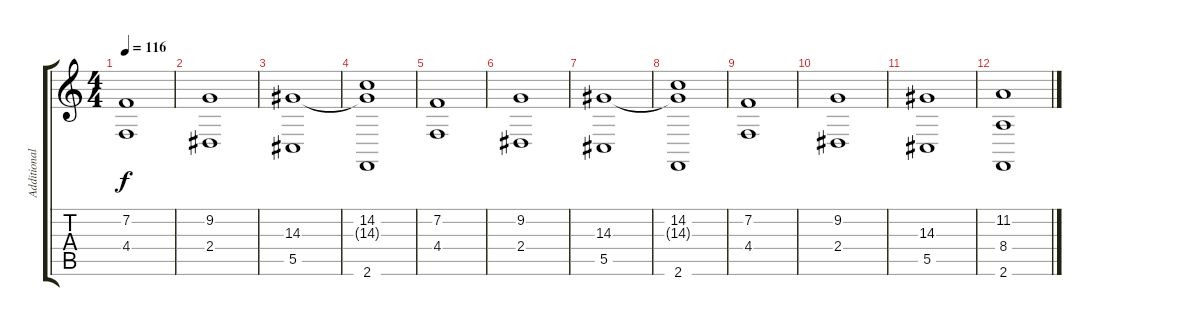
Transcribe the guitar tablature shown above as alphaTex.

\track ("Additional Keyboard" "Additional") {instrument stringensemble1}
\staff {score tabs}
\tuning (Eb4 Bb3 Gb3 Db3 Ab2 Eb2) {hide}
\ts (4 4)
\tempo 116
\clef g2
\ks c
(7.2 4.4).1{dy f} |
(9.2 2.4).1 |
(14.3 5.5).1 |
(14.2 14.3{t} 2.6).1 |
(7.2 4.4).1 |
(9.2 2.4).1 |
(14.3 5.5).1 |
(14.2 14.3{t} 2.6).1 |
(7.2 4.4).1 |
(9.2 2.4).1 |
(14.3 5.5).1 |
(11.2 8.4 2.6).1
